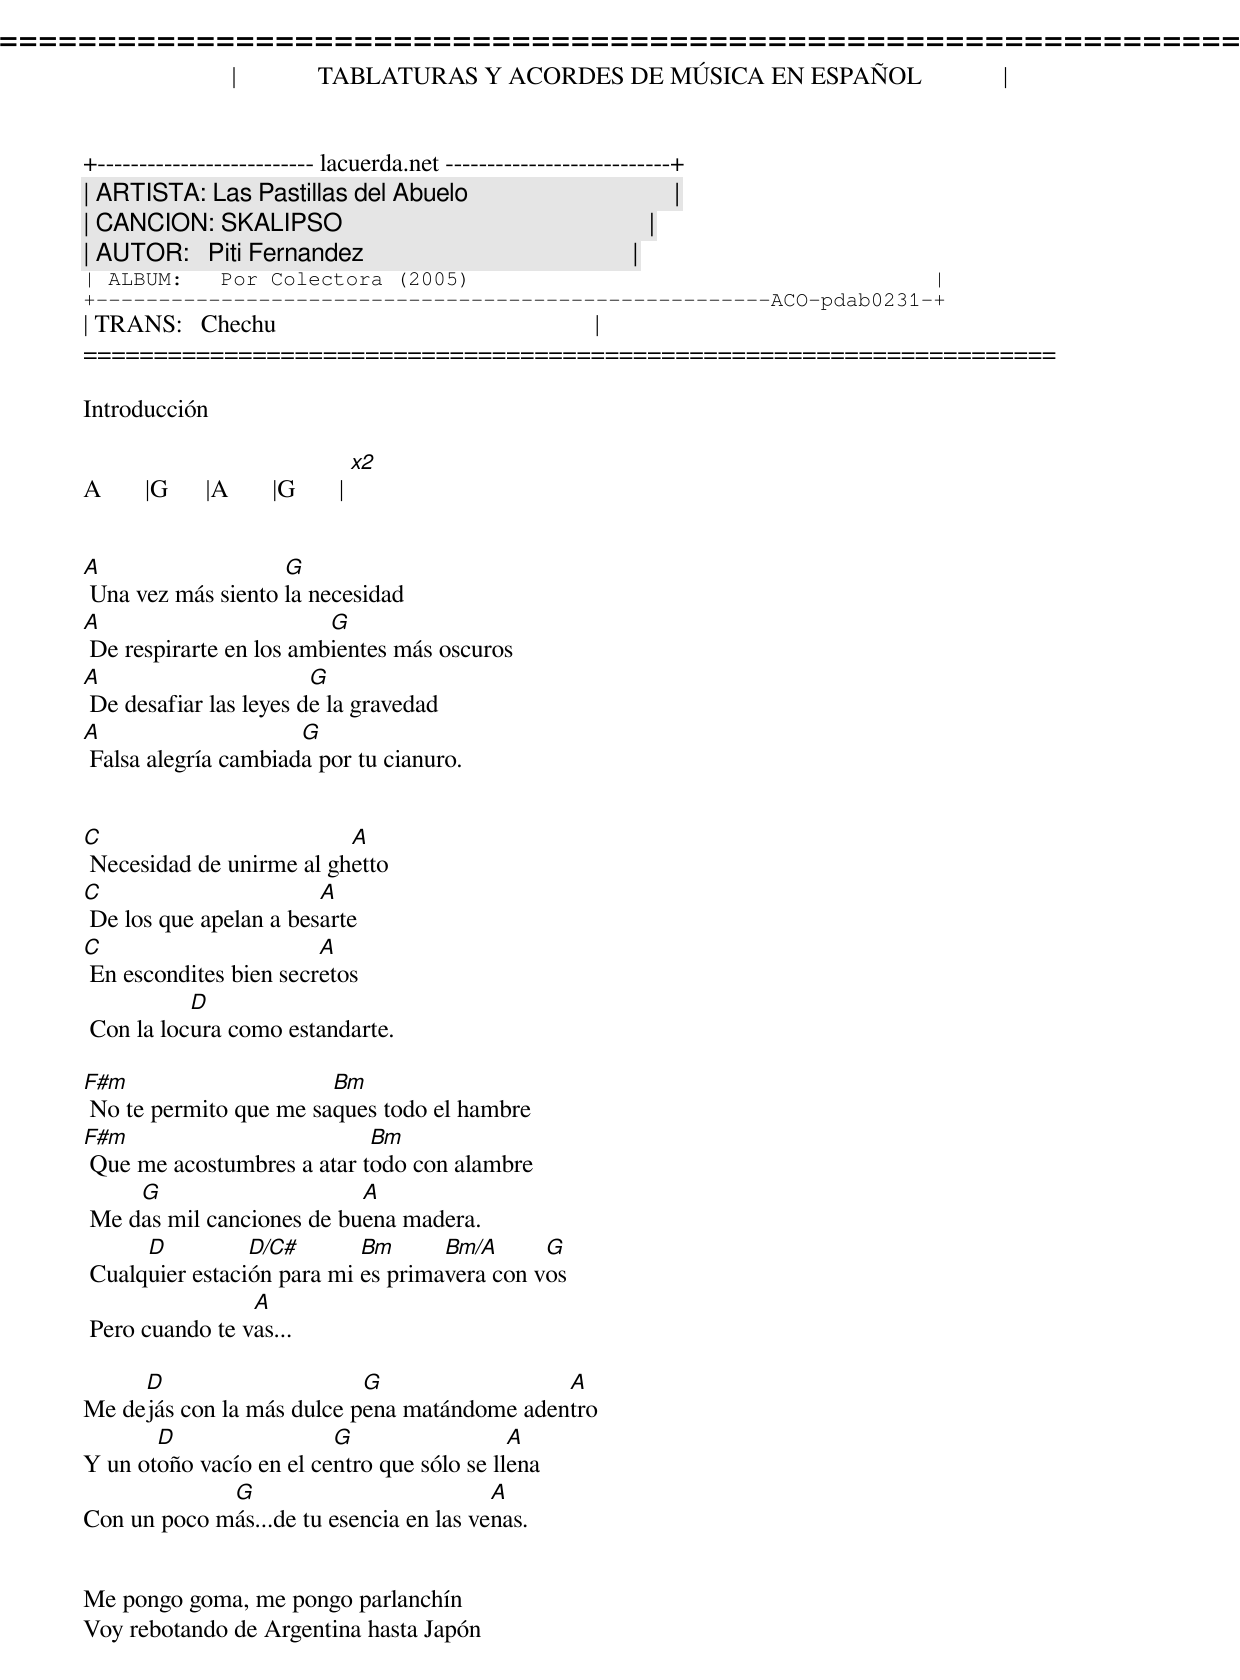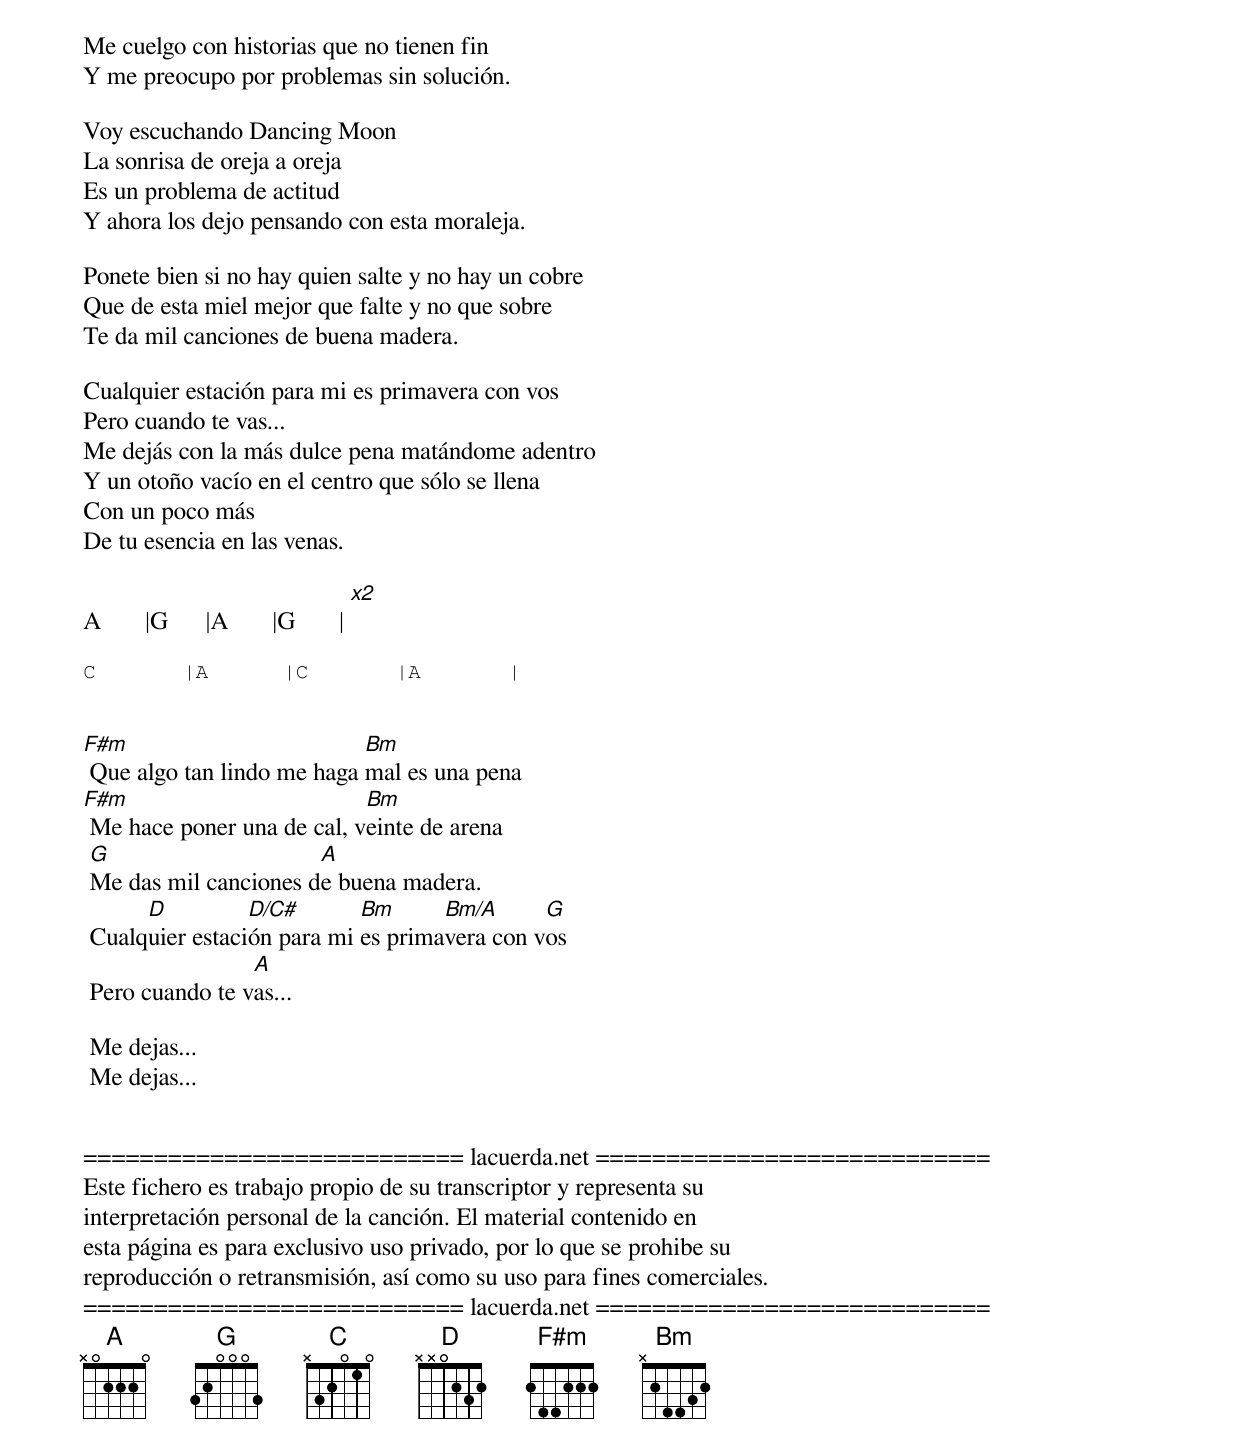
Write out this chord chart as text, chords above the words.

=====================================================================
|             TABLATURAS Y ACORDES DE MÚSICA EN ESPAÑOL             |
+-------------------------- lacuerda.net ---------------------------+
| ARTISTA: Las Pastillas del Abuelo                                 |
| CANCION: SKALIPSO                                                 |
| AUTOR:   Piti Fernandez                                           |
| ALBUM:   Por Colectora (2005)                                     |
+------------------------------------------------------ACO-pdab0231-+
| TRANS:   Chechu                                                   |
=====================================================================

Introducción

A       |G      |A       |G       | [x2]


A                   G
 Una vez más siento la necesidad
A                        G
 De respirarte en los ambientes más oscuros
A                       G
 De desafiar las leyes de la gravedad
A                     G
 Falsa alegría cambiada por tu cianuro.


C                         A
 Necesidad de unirme al ghetto
C                       A
 De los que apelan a besarte
C                       A
 En escondites bien secretos
           D
 Con la locura como estandarte.

F#m                     Bm
 No te permito que me saques todo el hambre
F#m                         Bm
 Que me acostumbres a atar todo con alambre
     G                     A
 Me das mil canciones de buena madera.
      D          D/C#       Bm      Bm/A      G
 Cualquier estación para mi es primavera con vos
                 A
 Pero cuando te vas...

     D                     G                 A
Me dejás con la más dulce pena matándome adentro
       D                 G                  A
Y un otoño vacío en el centro que sólo se llena
             G                           A
Con un poco más...de tu esencia en las venas.


Me pongo goma, me pongo parlanchín
Voy rebotando de Argentina hasta Japón
Me cuelgo con historias que no tienen fin
Y me preocupo por problemas sin solución.

Voy escuchando Dancing Moon
La sonrisa de oreja a oreja
Es un problema de actitud
Y ahora los dejo pensando con esta moraleja.

Ponete bien si no hay quien salte y no hay un cobre
Que de esta miel mejor que falte y no que sobre
Te da mil canciones de buena madera.

Cualquier estación para mi es primavera con vos
Pero cuando te vas...
Me dejás con la más dulce pena matándome adentro
Y un otoño vacío en el centro que sólo se llena
Con un poco más
De tu esencia en las venas.

A       |G      |A       |G       | [x2]

C       |A      |C       |A       |


F#m                         Bm
 Que algo tan lindo me haga mal es una pena
F#m                         Bm
 Me hace poner una de cal, veinte de arena
 G                     A
 Me das mil canciones de buena madera.
      D          D/C#       Bm      Bm/A      G
 Cualquier estación para mi es primavera con vos
                 A
 Pero cuando te vas...

 Me dejas...
 Me dejas...


=========================== lacuerda.net ============================
Este fichero es trabajo propio de su transcriptor y representa su
interpretación personal de la canción. El material contenido en
esta página es para exclusivo uso privado, por lo que se prohibe su
reproducción o retransmisión, así como su uso para fines comerciales.
=========================== lacuerda.net ============================
